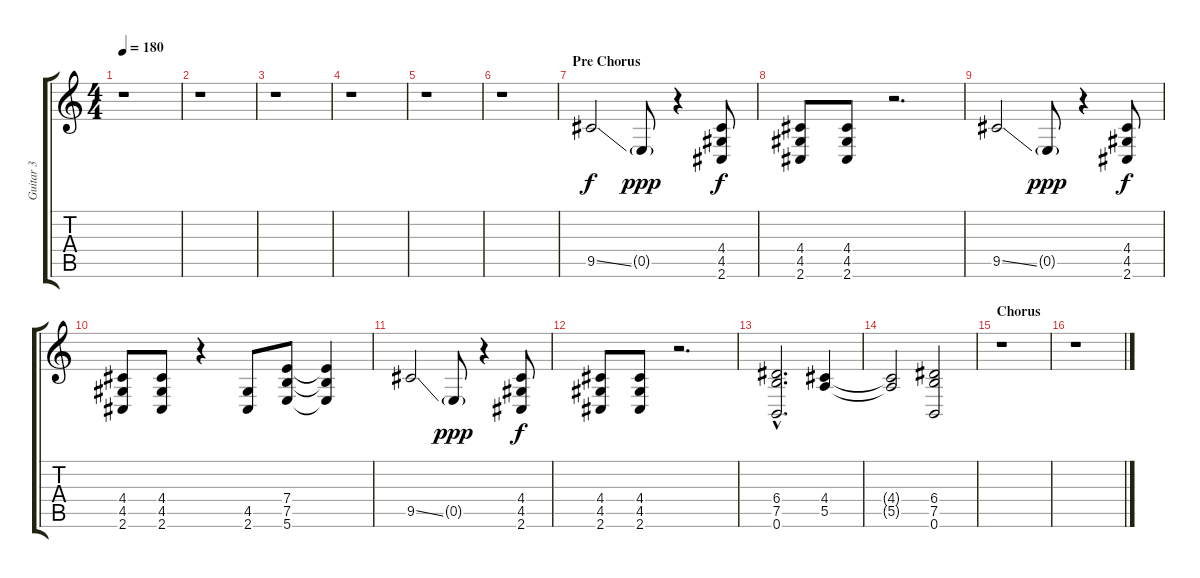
\track ("Guitar 3" "Guitar 3") {instrument distortionguitar}
\staff {score tabs}
\tuning (B3 Gb3 D3 A2 E2 B1) {hide}
\ts (4 4)
\tempo 180
\clef g2
\ks c
r.1{dy f} |
r.1 |
r.1 |
r.1 |
r.1 |
r.1 |
\section ("" "Pre Chorus")
9.5{ss}.2 0.5{g}.8{dy ppp} r.4 (4.4 4.5 2.6).8{dy f} |
(4.4 4.5 2.6).8 (4.4 4.5 2.6).8 r.2{d} |
9.5{ss}.2 0.5{g}.8{dy ppp} r.4 (4.4 4.5 2.6).8{dy f} |
(4.4 4.5 2.6).8 (4.4 4.5 2.6).8 r.4 (4.5 2.6).8 (7.4 7.5 5.6).8 (7.4{t} 7.5{t} 5.6{t}).4 |
9.5{ss}.2 0.5{g}.8{dy ppp} r.4 (4.4 4.5 2.6).8{dy f} |
(4.4 4.5 2.6).8 (4.4 4.5 2.6).8 r.2{d} |
(6.4{hac} 7.5{hac} 0.6{hac}).2{d} (4.4 5.5).4 |
(4.4{t} 5.5{t}).2 (6.4 7.5 0.6).2 |
\section ("" "Chorus")
r.1 |
r.1
